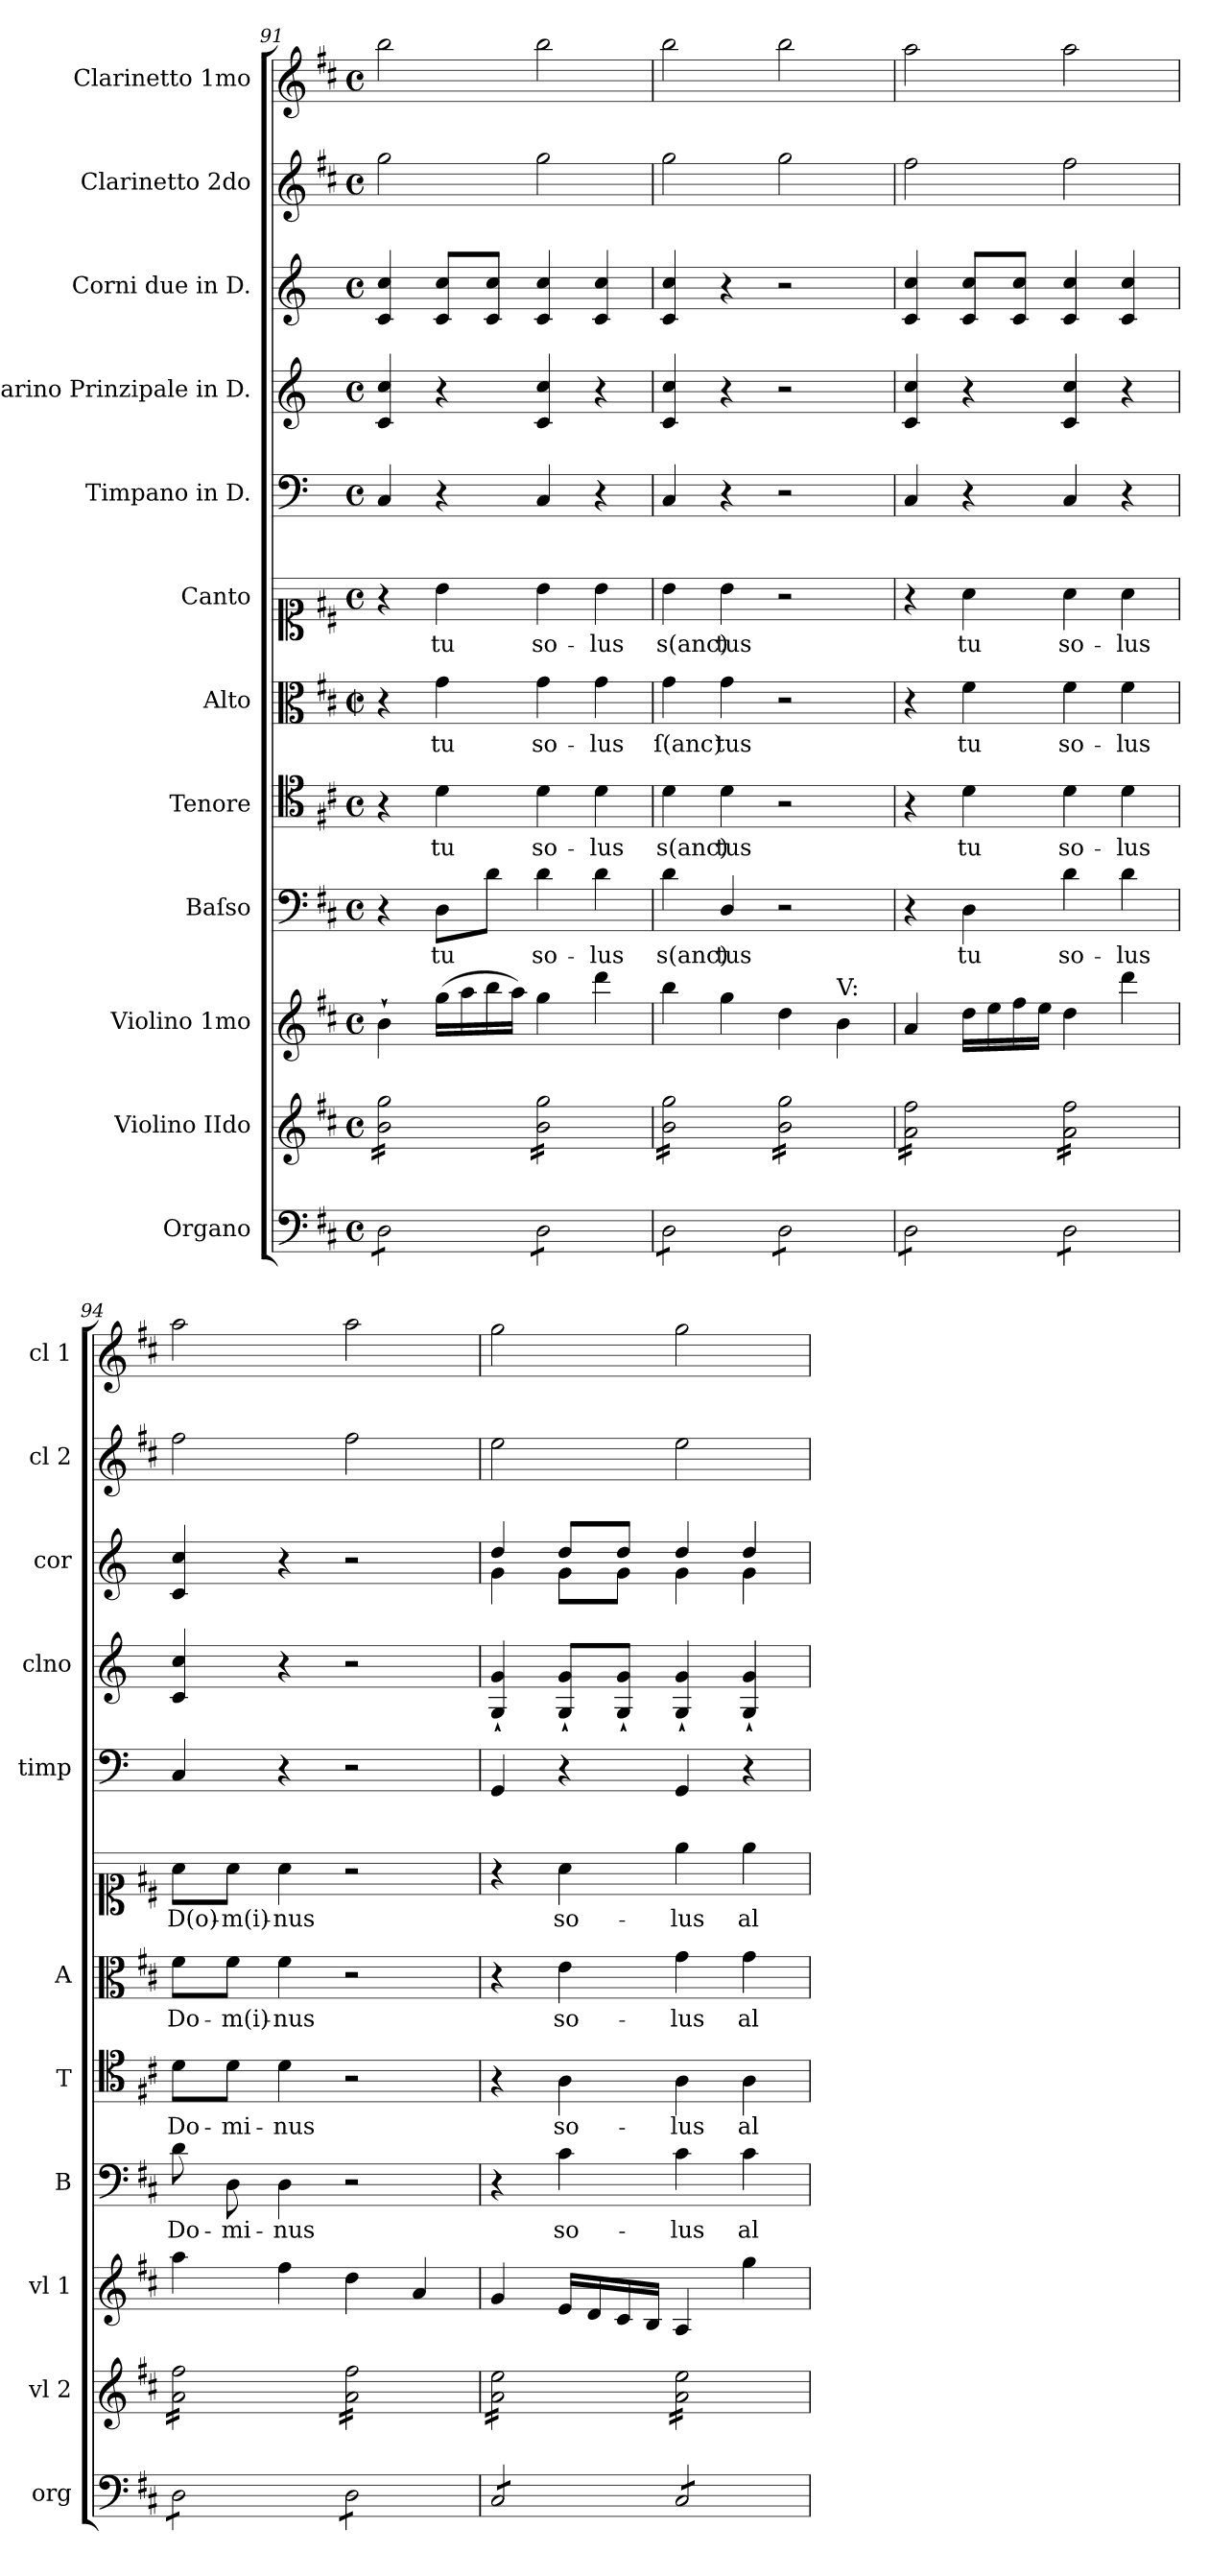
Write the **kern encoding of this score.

**kern	**kern	**kern	**kern	**text	**kern	**text	**kern	**text	**kern	**text	**kern	**kern	**kern	**kern	**kern
*part12	*part11	*part10	*part9	*part9	*part8	*part8	*part7	*part7	*part6	*part6	*part5	*part4	*part3	*part2	*part1
*staff12	*staff11	*staff10	*staff9	*staff9	*staff8	*staff8	*staff7	*staff7	*staff6	*staff6	*staff5	*staff4	*staff3	*staff2	*staff1
*I"Organo	*I"Violino IIdo	*I"Violino 1mo	*I"Baſso	*	*I"Tenore	*	*I"Alto	*	*I"Canto	*	*I"Timpano in D.	*I"Clarino Prinzipale in D.	*I"Corni due in D.	*I"Clarinetto 2do	*I"Clarinetto 1mo
*I'org	*I'vl 2	*I'vl 1	*I'B	*	*I'T	*	*I'A	*	*	*	*I'timp	*I'clno	*I'cor	*I'cl 2	*I'cl 1
*clefF4	*clefG2	*clefG2	*clefF4	*	*clefC4	*	*clefC3	*	*clefC1	*	*clefF4	*clefG2	*clefG2	*clefG2	*clefG2
*	*	*	*	*	*	*	*	*	*	*	*ITrd-1c-2	*ITrd-1c-2	*ITrd6c10	*	*
*k[f#c#]	*k[f#c#]	*k[f#c#]	*k[f#c#]	*	*k[f#c#]	*	*k[f#c#]	*	*k[f#c#]	*	*k[f#c#]	*k[f#c#]	*k[f#c#]	*k[f#c#]	*k[f#c#]
*M4/4	*M4/4	*M4/4	*M4/4	*	*M4/4	*	*M4/4	*	*M4/4	*	*M4/4	*M4/4	*M4/4	*M4/4	*M4/4
*met(c)	*met(c)	*met(c)	*met(c)	*	*met(c)	*	*met(c|)	*	*met(c)	*	*met(c)	*met(c)	*met(c)	*met(c)	*met(c)
=91	=91	=91	=91	=91	=91	=91	=91	=91	=91	=91	=91	=91	=91	=91	=91
*tremolo	*	*	*	*	*	*	*	*	*	*	*	*	*	*	*
*	*tremolo	*	*	*	*	*	*	*	*	*	*	*	*	*	*
8D\L	16b\ 16gg\LL	4b`\	4r	.	4r	.	4r	.	4r	.	4D/	4d/ 4dd/	4D/ 4d/	2gg\	2bb\
.	16b\ 16gg\	.	.	.	.	.	.	.	.	.	.	.	.	.	.
8D\	16b\ 16gg\	.	.	.	.	.	.	.	.	.	.	.	.	.	.
.	16b\ 16gg\	.	.	.	.	.	.	.	.	.	.	.	.	.	.
8D\	16b\ 16gg\	(16gg\LL	8D\L	tu	4d\	tu	4g\	tu	4b\	tu	4r	4r	8D/ 8d/L	.	.
.	16b\ 16gg\	16aa\	.	.	.	.	.	.	.	.	.	.	.	.	.
8D\J	16b\ 16gg\	16bb\	8d\J	.	.	.	.	.	.	.	.	.	8D/ 8d/J	.	.
.	16b\ 16gg\JJ	16aa\JJ)	.	.	.	.	.	.	.	.	.	.	.	.	.
8D\L	16b\ 16gg\LL	4gg\	4d\	so-	4d\	so-	4g\	so-	4b\	so-	4D/	4d/ 4dd/	4D/ 4d/	2gg\	2bb\
.	16b\ 16gg\	.	.	.	.	.	.	.	.	.	.	.	.	.	.
8D\	16b\ 16gg\	.	.	.	.	.	.	.	.	.	.	.	.	.	.
.	16b\ 16gg\	.	.	.	.	.	.	.	.	.	.	.	.	.	.
8D\	16b\ 16gg\	4ddd\	4d\	-lus	4d\	-lus	4g\	-lus	4b\	-lus	4r	4r	4D/ 4d/	.	.
.	16b\ 16gg\	.	.	.	.	.	.	.	.	.	.	.	.	.	.
8D\J	16b\ 16gg\	.	.	.	.	.	.	.	.	.	.	.	.	.	.
.	16b\ 16gg\JJ	.	.	.	.	.	.	.	.	.	.	.	.	.	.
=92	=92	=92	=92	=92	=92	=92	=92	=92	=92	=92	=92	=92	=92	=92	=92
8D\L	16b\ 16gg\LL	4bb\	4d\	s(anc)-	4d\	s(anc)-	4g\	ſ(anc)-	4b\	s(anc)-	4D/	4d/ 4dd/	4D/ 4d/	2gg\	2bb\
.	16b\ 16gg\	.	.	.	.	.	.	.	.	.	.	.	.	.	.
8D\	16b\ 16gg\	.	.	.	.	.	.	.	.	.	.	.	.	.	.
.	16b\ 16gg\	.	.	.	.	.	.	.	.	.	.	.	.	.	.
8D\	16b\ 16gg\	4gg\	4D/	-tus	4d\	-tus	4g\	-tus	4b\	-tus	4r	4r	4r	.	.
.	16b\ 16gg\	.	.	.	.	.	.	.	.	.	.	.	.	.	.
8D\J	16b\ 16gg\	.	.	.	.	.	.	.	.	.	.	.	.	.	.
.	16b\ 16gg\JJ	.	.	.	.	.	.	.	.	.	.	.	.	.	.
8D\L	16b\ 16gg\LL	4dd\	2r	.	2r	.	2r	.	2r	.	2r	2r	2r	2gg\	2bb\
.	16b\ 16gg\	.	.	.	.	.	.	.	.	.	.	.	.	.	.
8D\	16b\ 16gg\	.	.	.	.	.	.	.	.	.	.	.	.	.	.
.	16b\ 16gg\	.	.	.	.	.	.	.	.	.	.	.	.	.	.
!	!	!LO:TX:a:t=V&colon;	!	!	!	!	!	!	!	!	!	!	!	!	!
8D\	16b\ 16gg\	4b\	.	.	.	.	.	.	.	.	.	.	.	.	.
.	16b\ 16gg\	.	.	.	.	.	.	.	.	.	.	.	.	.	.
8D\J	16b\ 16gg\	.	.	.	.	.	.	.	.	.	.	.	.	.	.
.	16b\ 16gg\JJ	.	.	.	.	.	.	.	.	.	.	.	.	.	.
=93	=93	=93	=93	=93	=93	=93	=93	=93	=93	=93	=93	=93	=93	=93	=93
8D\L	16a\ 16ff#\LL	4a/	4r	.	4r	.	4r	.	4r	.	4D/	4d/ 4dd/	4D/ 4d/	2ff#\	2aa\
.	16a\ 16ff#\	.	.	.	.	.	.	.	.	.	.	.	.	.	.
8D\	16a\ 16ff#\	.	.	.	.	.	.	.	.	.	.	.	.	.	.
.	16a\ 16ff#\	.	.	.	.	.	.	.	.	.	.	.	.	.	.
8D\	16a\ 16ff#\	16dd\LL	4D\	tu	4d\	tu	4f#\	tu	4a\	tu	4r	4r	8D/ 8d/L	.	.
.	16a\ 16ff#\	16ee\	.	.	.	.	.	.	.	.	.	.	.	.	.
8D\J	16a\ 16ff#\	16ff#\	.	.	.	.	.	.	.	.	.	.	8D/ 8d/J	.	.
.	16a\ 16ff#\JJ	16ee\JJ	.	.	.	.	.	.	.	.	.	.	.	.	.
8D\L	16a\ 16ff#\LL	4dd\	4d\	so-	4d\	so-	4f#\	so-	4a\	so-	4D/	4d/ 4dd/	4D/ 4d/	2ff#\	2aa\
.	16a\ 16ff#\	.	.	.	.	.	.	.	.	.	.	.	.	.	.
8D\	16a\ 16ff#\	.	.	.	.	.	.	.	.	.	.	.	.	.	.
.	16a\ 16ff#\	.	.	.	.	.	.	.	.	.	.	.	.	.	.
8D\	16a\ 16ff#\	4ddd\	4d\	-lus	4d\	-lus	4f#\	-lus	4a\	-lus	4r	4r	4D/ 4d/	.	.
.	16a\ 16ff#\	.	.	.	.	.	.	.	.	.	.	.	.	.	.
8D\J	16a\ 16ff#\	.	.	.	.	.	.	.	.	.	.	.	.	.	.
.	16a\ 16ff#\JJ	.	.	.	.	.	.	.	.	.	.	.	.	.	.
=94	=94	=94	=94	=94	=94	=94	=94	=94	=94	=94	=94	=94	=94	=94	=94
8D\L	16a\ 16ff#\LL	4aa\	8d\	Do-	8d\L	Do-	8f#\L	Do-	8a\L	D(o)-	4D/	4d/ 4dd/	4D/ 4d/	2ff#\	2aa\
.	16a\ 16ff#\	.	.	.	.	.	.	.	.	.	.	.	.	.	.
8D\	16a\ 16ff#\	.	8D\	-mi-	8d\J	-mi-	8f#\J	-m(i)-	8a\J	-m(i)-	.	.	.	.	.
.	16a\ 16ff#\	.	.	.	.	.	.	.	.	.	.	.	.	.	.
8D\	16a\ 16ff#\	4ff#\	4D\	-nus	4d\	-nus	4f#\	-nus	4a\	-nus	4r	4r	4r	.	.
.	16a\ 16ff#\	.	.	.	.	.	.	.	.	.	.	.	.	.	.
8D\J	16a\ 16ff#\	.	.	.	.	.	.	.	.	.	.	.	.	.	.
.	16a\ 16ff#\JJ	.	.	.	.	.	.	.	.	.	.	.	.	.	.
8D\L	16a\ 16ff#\LL	4dd\	2r	.	2r	.	2r	.	2r	.	2r	2r	2r	2ff#\	2aa\
.	16a\ 16ff#\	.	.	.	.	.	.	.	.	.	.	.	.	.	.
8D\	16a\ 16ff#\	.	.	.	.	.	.	.	.	.	.	.	.	.	.
.	16a\ 16ff#\	.	.	.	.	.	.	.	.	.	.	.	.	.	.
8D\	16a\ 16ff#\	4a/	.	.	.	.	.	.	.	.	.	.	.	.	.
.	16a\ 16ff#\	.	.	.	.	.	.	.	.	.	.	.	.	.	.
8D\J	16a\ 16ff#\	.	.	.	.	.	.	.	.	.	.	.	.	.	.
.	16a\ 16ff#\JJ	.	.	.	.	.	.	.	.	.	.	.	.	.	.
=95	=95	=95	=95	=95	=95	=95	=95	=95	=95	=95	=95	=95	=95	=95	=95
*	*	*	*	*	*	*	*	*	*	*	*	*	*^	*	*
8C#/L	16a\ 16ee\LL	4g/	4r	.	4r	.	4r	.	4r	.	4AA/	4A`/ 4a`/	4e/	4A\	2ee\	2gg\
.	16a\ 16ee\	.	.	.	.	.	.	.	.	.	.	.	.	.	.	.
8C#/	16a\ 16ee\	.	.	.	.	.	.	.	.	.	.	.	.	.	.	.
.	16a\ 16ee\	.	.	.	.	.	.	.	.	.	.	.	.	.	.	.
8C#/	16a\ 16ee\	16e/LL	4c#\	so-	4A\	so-	4e\	so-	4a\	so-	4r	8A`/ 8a`/L	8e/L	8A\L	.	.
.	16a\ 16ee\	16d/	.	.	.	.	.	.	.	.	.	.	.	.	.	.
8C#/J	16a\ 16ee\	16c#/	.	.	.	.	.	.	.	.	.	8A`/ 8a`/J	8e/J	8A\J	.	.
.	16a\ 16ee\JJ	16B/JJ	.	.	.	.	.	.	.	.	.	.	.	.	.	.
8C#/L	16a\ 16ee\LL	4A/	4c#\	-lus	4A\	-lus	4g\	-lus	4ee\	-lus	4AA/	4A`/ 4a`/	4e/	4A\	2ee\	2gg\
.	16a\ 16ee\	.	.	.	.	.	.	.	.	.	.	.	.	.	.	.
8C#/	16a\ 16ee\	.	.	.	.	.	.	.	.	.	.	.	.	.	.	.
.	16a\ 16ee\	.	.	.	.	.	.	.	.	.	.	.	.	.	.	.
8C#/	16a\ 16ee\	4gg\	4c#\	al-	4A\	al-	4g\	al-	4ee\	al-	4r	4A`/ 4a`/	4e/	4A\	.	.
.	16a\ 16ee\	.	.	.	.	.	.	.	.	.	.	.	.	.	.	.
8C#/J	16a\ 16ee\	.	.	.	.	.	.	.	.	.	.	.	.	.	.	.
*Xtremolo	*	*	*	*	*	*	*	*	*	*	*	*	*	*	*	*
.	16a\ 16ee\JJ	.	.	.	.	.	.	.	.	.	.	.	.	.	.	.
*	*Xtremolo	*	*	*	*	*	*	*	*	*	*	*	*	*	*	*
*	*	*	*	*	*	*	*	*	*	*	*	*	*v	*v	*	*
=	=	=	=	=	=	=	=	=	=	=	=	=	=	=	=
*-	*-	*-	*-	*-	*-	*-	*-	*-	*-	*-	*-	*-	*-	*-	*-
